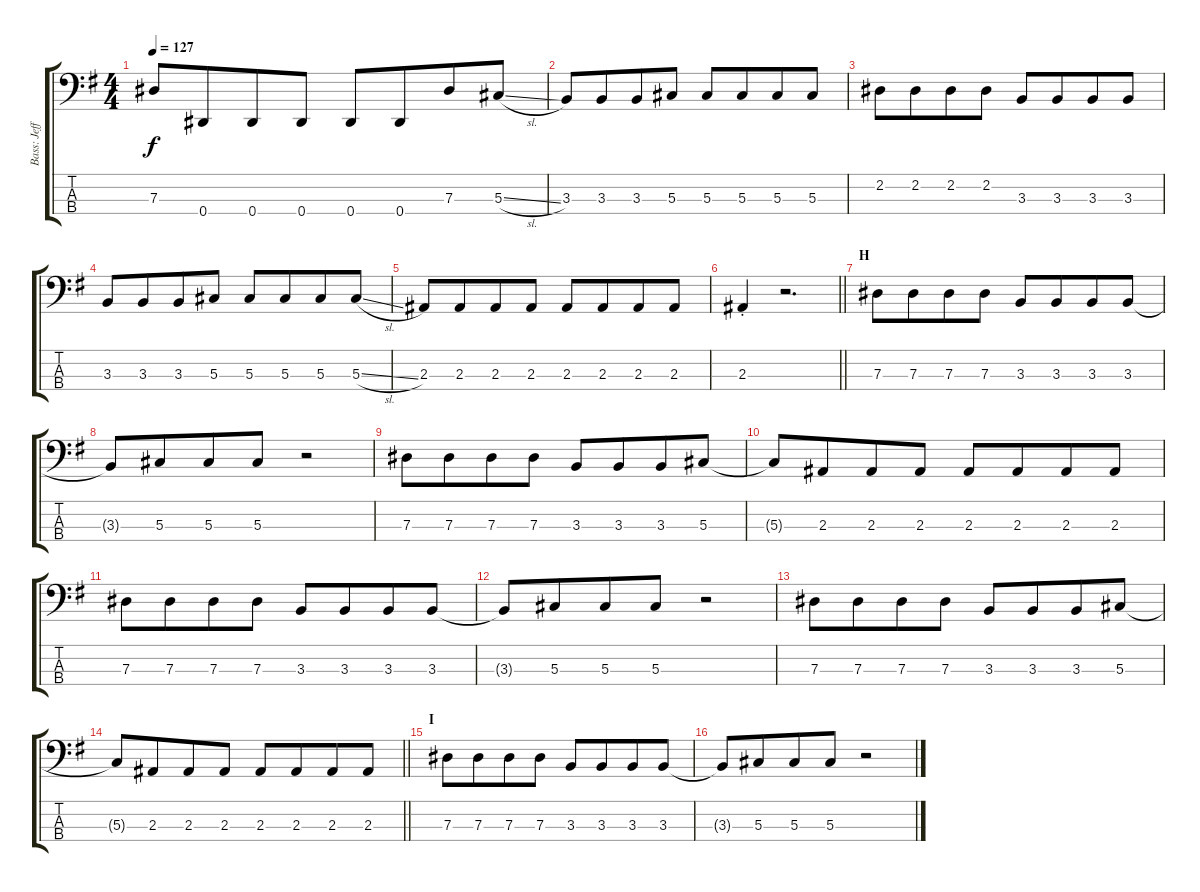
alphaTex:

\track ("Bass: Jeff" "Bass: Jeff") {instrument electricbassfinger}
\staff {score tabs}
\tuning (Gb2 Db2 Ab1 Eb1) {hide}
\ts (4 4)
\tempo 127
\clef f4
\ks g
7.3{t}.8{dy f} 0.4.8{beam merge} 0.4.8 0.4.8 0.4.8 0.4.8{beam merge} 7.3.8 5.3{sl}.8 |
3.3.8 3.3.8{beam merge} 3.3.8 5.3.8 5.3.8 5.3.8{beam merge} 5.3.8 5.3.8 |
2.2.8 2.2.8{beam merge} 2.2.8 2.2.8 3.3.8 3.3.8{beam merge} 3.3.8 3.3.8 |
3.3.8 3.3.8{beam merge} 3.3.8 5.3.8 5.3.8 5.3.8{beam merge} 5.3.8 5.3{sl}.8 |
2.3.8 2.3.8{beam merge} 2.3.8 2.3.8 2.3.8 2.3.8{beam merge} 2.3.8 2.3.8 |
\barLineRight lightlight
2.3{st}.4 r.2{d} |
\section ("" "H")
7.3.8 7.3.8{beam merge} 7.3.8 7.3.8 3.3.8 3.3.8{beam merge} 3.3.8 3.3.8 |
3.3{t}.8 5.3.8{beam merge} 5.3.8 5.3.8 r.2 |
7.3.8 7.3.8{beam merge} 7.3.8 7.3.8 3.3.8 3.3.8{beam merge} 3.3.8 5.3.8 |
5.3{t}.8 2.3.8{beam merge} 2.3.8 2.3.8 2.3.8 2.3.8{beam merge} 2.3.8 2.3.8 |
7.3.8 7.3.8{beam merge} 7.3.8 7.3.8 3.3.8 3.3.8{beam merge} 3.3.8 3.3.8 |
3.3{t}.8 5.3.8{beam merge} 5.3.8 5.3.8 r.2 |
7.3.8 7.3.8{beam merge} 7.3.8 7.3.8 3.3.8 3.3.8{beam merge} 3.3.8 5.3.8 |
\barLineRight lightlight
5.3{t}.8 2.3.8{beam merge} 2.3.8 2.3.8 2.3.8 2.3.8{beam merge} 2.3.8 2.3.8 |
\section ("" "I")
7.3.8 7.3.8{beam merge} 7.3.8 7.3.8 3.3.8 3.3.8{beam merge} 3.3.8 3.3.8 |
3.3{t}.8 5.3.8{beam merge} 5.3.8 5.3.8 r.2
